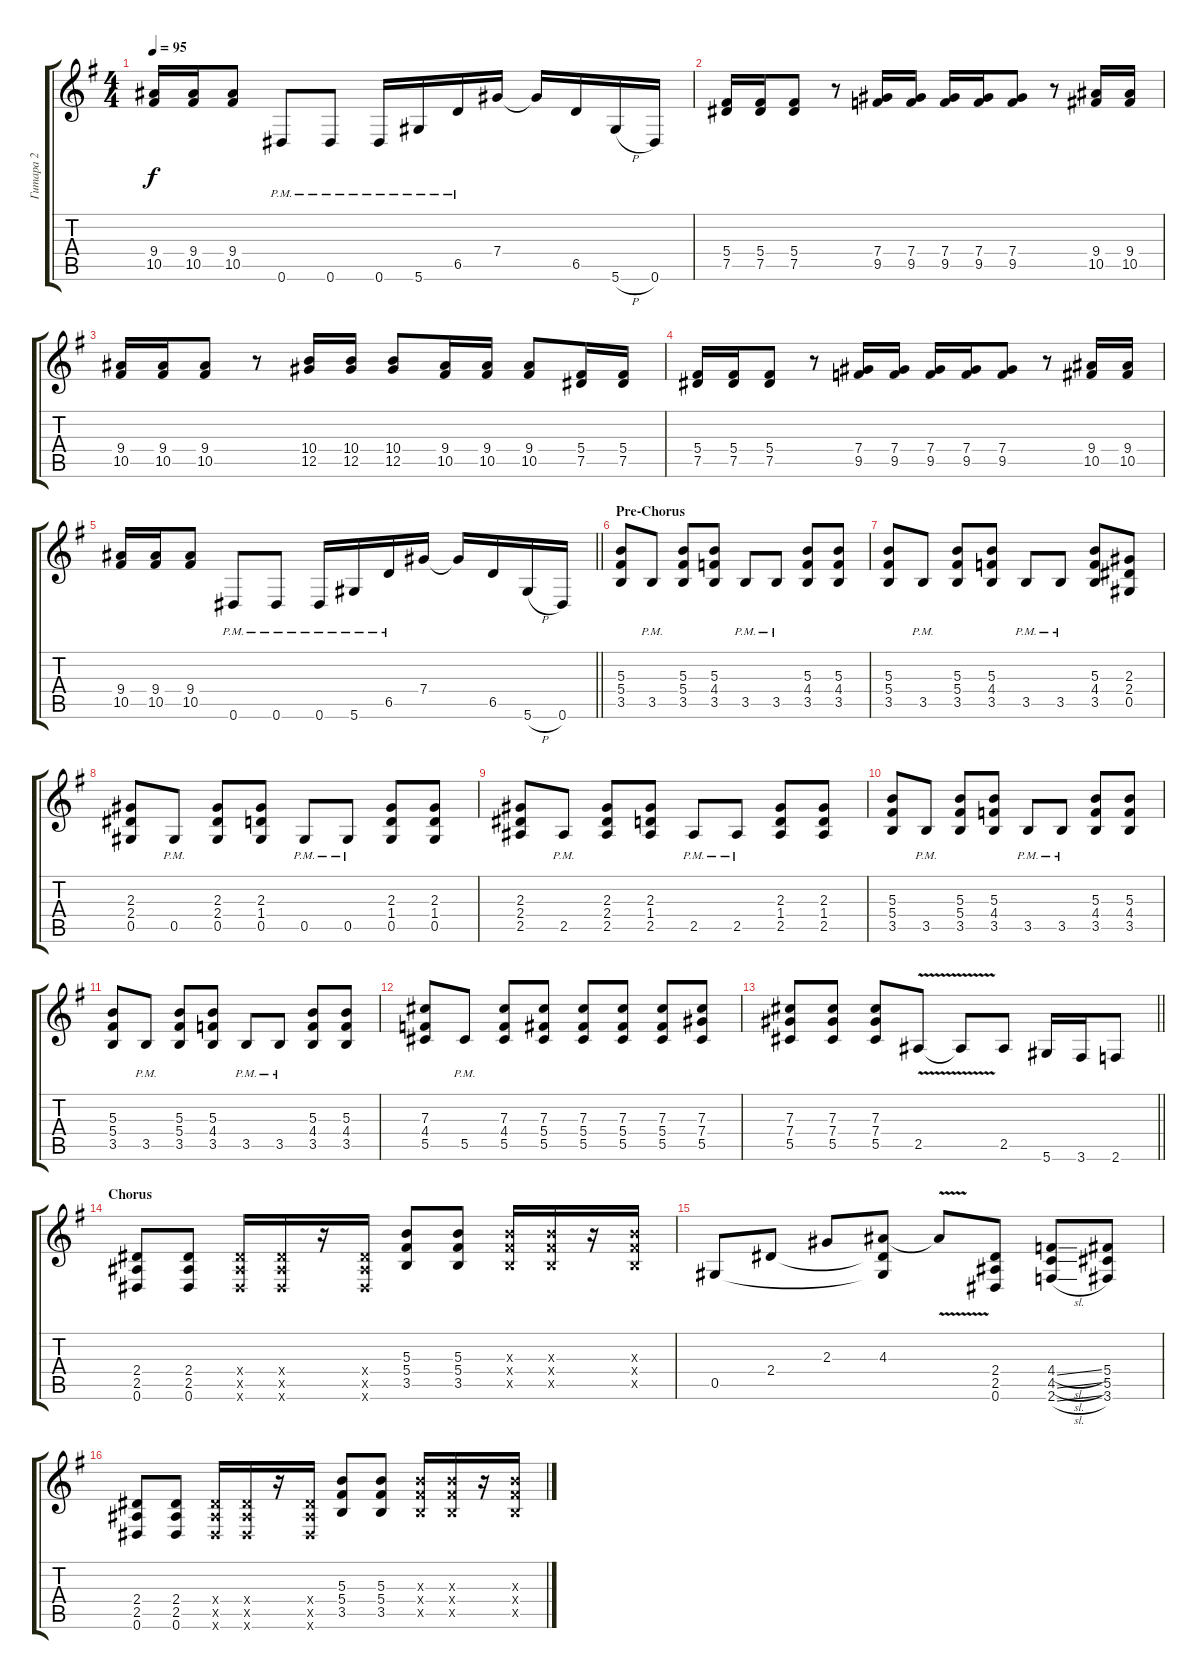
\track ("Гитара 2" "Гитара 2") {instrument distortionguitar}
\staff {score tabs}
\tuning (Eb4 Bb3 Gb3 Db3 Ab2 Eb2) {hide}
\ts (4 4)
\tempo 95
\clef g2
\ks eminor
(9.4 10.5).16{dy f} (9.4 10.5).16 (9.4 10.5).8 0.6{pm}.8 0.6{pm}.8 0.6{pm}.16 5.6{pm}.16 6.5{pm}.16 7.4.16 7.4{t}.16 6.5.16 5.6{h}.16 0.6.16 |
(5.4 7.5).16 (5.4 7.5).16 (5.4 7.5).8 r.8 (7.4 9.5).16 (7.4 9.5).16 (7.4 9.5).16 (7.4 9.5).16 (7.4 9.5).8 r.8 (9.4 10.5).16 (9.4 10.5).16 |
(9.4 10.5).16 (9.4 10.5).16 (9.4 10.5).8 r.8 (10.4 12.5).16 (10.4 12.5).16 (10.4 12.5).8 (9.4 10.5).16 (9.4 10.5).16 (9.4 10.5).8 (5.4 7.5).16 (5.4 7.5).16 |
(5.4 7.5).16 (5.4 7.5).16 (5.4 7.5).8 r.8 (7.4 9.5).16 (7.4 9.5).16 (7.4 9.5).16 (7.4 9.5).16 (7.4 9.5).8 r.8 (9.4 10.5).16 (9.4 10.5).16 |
\barLineRight lightlight
(9.4 10.5).16 (9.4 10.5).16 (9.4 10.5).8 0.6{pm}.8 0.6{pm}.8 0.6{pm}.16 5.6{pm}.16 6.5{pm}.16 7.4.16 7.4{t}.16 6.5.16 5.6{h}.16 0.6.16 |
\section ("" "Pre-Chorus")
(5.3 5.4 3.5).8 3.5{pm}.8 (5.3 5.4 3.5).8 (5.3 4.4 3.5).8 3.5{pm}.8 3.5{pm}.8 (5.3 4.4 3.5).8 (5.3 4.4 3.5).8 |
(5.3 5.4 3.5).8 3.5{pm}.8 (5.3 5.4 3.5).8 (5.3 4.4 3.5).8 3.5{pm}.8 3.5{pm}.8 (5.3 4.4 3.5).8 (2.3 2.4 0.5).8 |
(2.3 2.4 0.5).8 0.5{pm}.8 (2.3 2.4 0.5).8 (2.3 1.4 0.5).8 0.5{pm}.8 0.5{pm}.8 (2.3 1.4 0.5).8 (2.3 1.4 0.5).8 |
(2.3 2.4 2.5).8 2.5{pm}.8 (2.3 2.4 2.5).8 (2.3 1.4 2.5).8 2.5{pm}.8 2.5{pm}.8 (2.3 1.4 2.5).8 (2.3 1.4 2.5).8 |
(5.3 5.4 3.5).8 3.5{pm}.8 (5.3 5.4 3.5).8 (5.3 4.4 3.5).8 3.5{pm}.8 3.5{pm}.8 (5.3 4.4 3.5).8 (5.3 4.4 3.5).8 |
(5.3 5.4 3.5).8 3.5{pm}.8 (5.3 5.4 3.5).8 (5.3 4.4 3.5).8 3.5{pm}.8 3.5{pm}.8 (5.3 4.4 3.5).8 (5.3 4.4 3.5).8 |
(7.3 4.4 5.5).8 5.5{pm}.8 (7.3 4.4 5.5).8 (7.3 5.4 5.5).8 (7.3 5.4 5.5).8 (7.3 5.4 5.5).8 (7.3 5.4 5.5).8 (7.3 7.4 5.5).8 |
\barLineRight lightlight
(7.3 7.4 5.5).8 (7.3 7.4 5.5).8 (7.3 7.4 5.5).8 2.5{v}.8 2.5{t}.8 2.5.8 5.6.16 3.6.16 2.6.8 |
\section ("" "Chorus")
(2.4 2.5 0.6).8 (2.4 2.5 0.6).8 (2.4{x} 2.5{x} 0.6{x}).16 (2.4{x} 2.5{x} 0.6{x}).16 r.16 (2.4{x} 2.5{x} 0.6{x}).16 (5.3 5.4 3.5).8 (5.3 5.4 3.5).8 (5.3{x} 5.4{x} 3.5{x}).16 (5.3{x} 5.4{x} 3.5{x}).16 r.16 (5.3{x} 5.4{x} 3.5{x}).16 |
0.5.8 2.4.8 2.3.8 (4.3 2.4{t} 0.5{t}).8 4.3{v t}.8 (2.4 2.5 0.6).8 (4.4{sl} 4.5{sl} 2.6{sl}).8 (5.4 5.5 3.6).8 |
(2.4 2.5 0.6).8 (2.4 2.5 0.6).8 (2.4{x} 2.5{x} 0.6{x}).16 (2.4{x} 2.5{x} 0.6{x}).16 r.16 (2.4{x} 2.5{x} 0.6{x}).16 (5.3 5.4 3.5).8 (5.3 5.4 3.5).8 (5.3{x} 5.4{x} 3.5{x}).16 (5.3{x} 5.4{x} 3.5{x}).16 r.16 (5.3{x} 5.4{x} 3.5{x}).16
